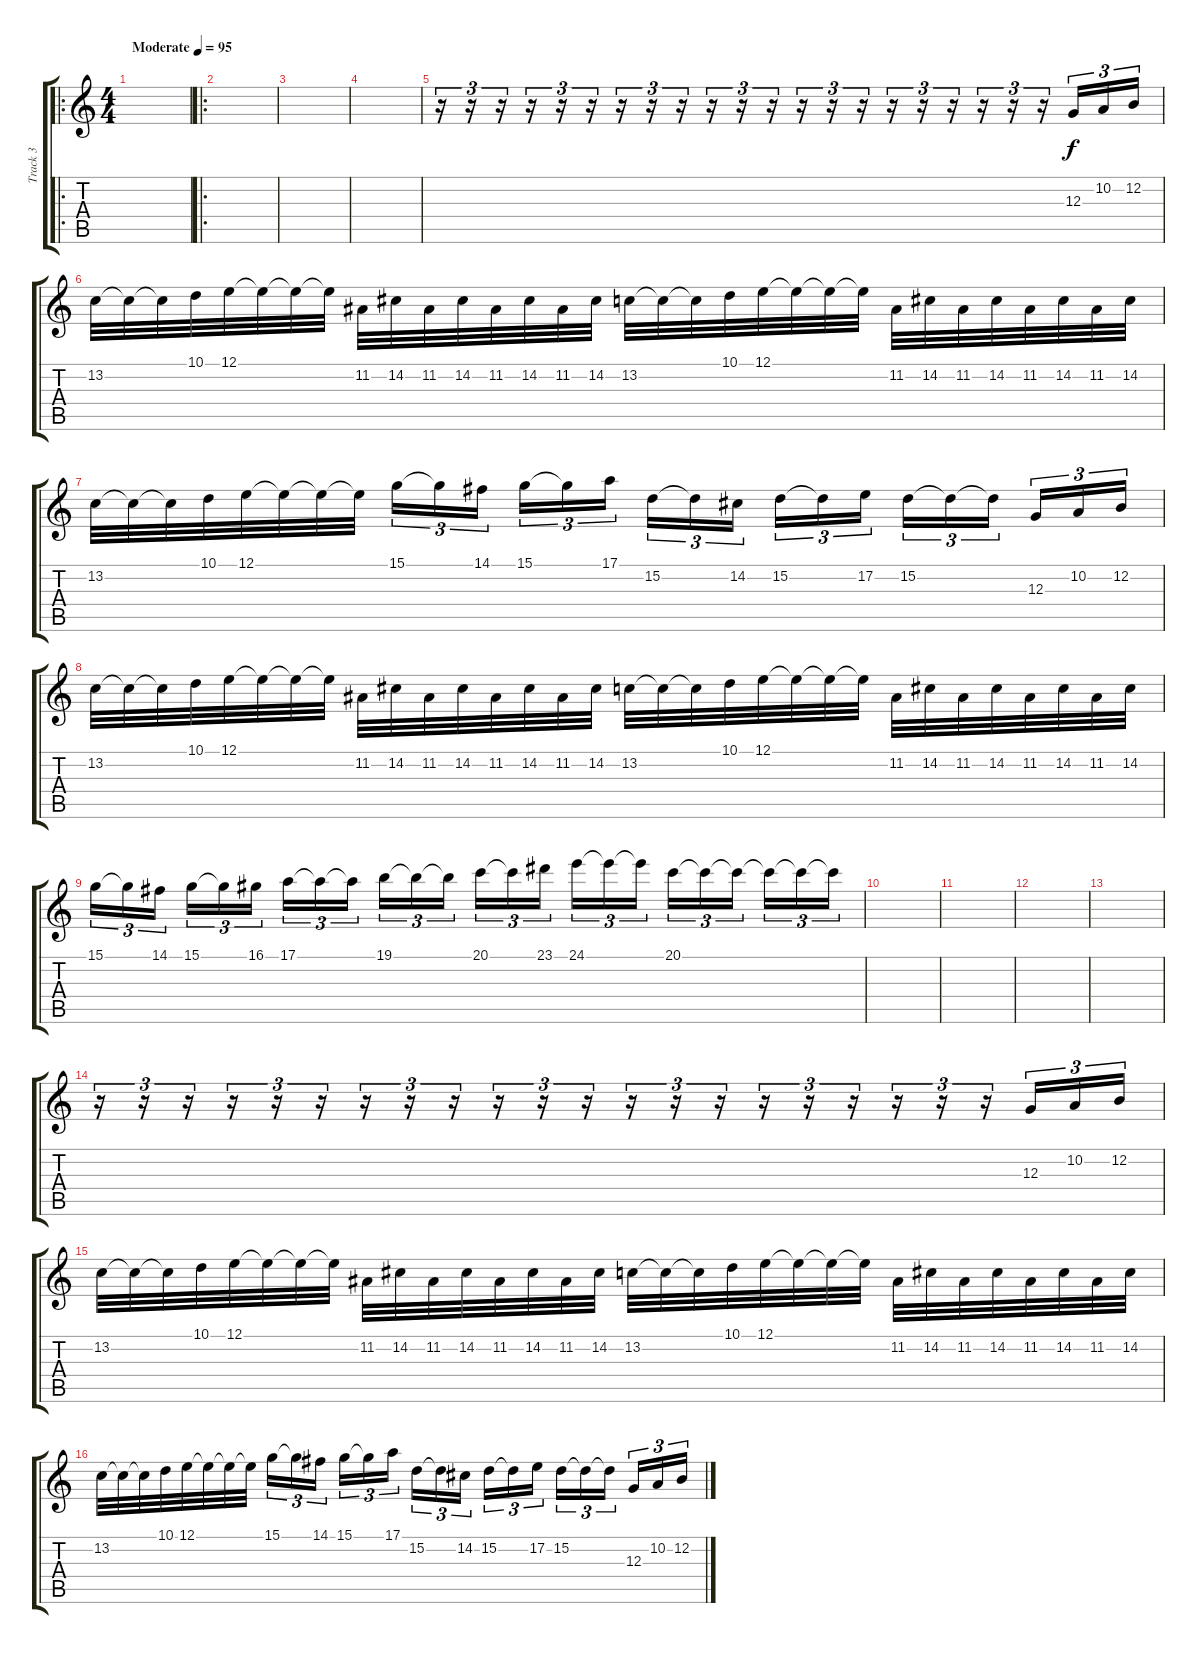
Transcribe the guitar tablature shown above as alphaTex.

\track ("Track 3" "Track 3") {instrument vibraphone}
\staff {score tabs}
\tuning (E4 B3 G3 D3 A2 E2) {hide}
\ro
\ts (4 4)
\tempo (95 "Moderate")
\clef g2
\ks c
|
\ro
|
|
|
r.16{tu (3 2)} r.16{tu (3 2)} r.16{tu (3 2)} r.16{tu (3 2)} r.16{tu (3 2)} r.16{tu (3 2)} r.16{tu (3 2)} r.16{tu (3 2)} r.16{tu (3 2)} r.16{tu (3 2)} r.16{tu (3 2)} r.16{tu (3 2)} r.16{tu (3 2)} r.16{tu (3 2)} r.16{tu (3 2)} r.16{tu (3 2)} r.16{tu (3 2)} r.16{tu (3 2)} r.16{tu (3 2)} r.16{tu (3 2)} r.16{tu (3 2)} 12.3.16{tu (3 2)} 10.2.16{tu (3 2)} 12.2.16{tu (3 2)} |
13.2.32 13.2{t}.32 13.2{t}.32 10.1.32 12.1.32 12.1{t}.32 12.1{t}.32 12.1{t}.32 11.2.32 14.2.32 11.2.32 14.2.32 11.2.32 14.2.32 11.2.32 14.2.32 13.2.32 13.2{t}.32 13.2{t}.32 10.1.32 12.1.32 12.1{t}.32 12.1{t}.32 12.1{t}.32 11.2.32 14.2.32 11.2.32 14.2.32 11.2.32 14.2.32 11.2.32 14.2.32 |
13.2.32 13.2{t}.32 13.2{t}.32 10.1.32 12.1.32 12.1{t}.32 12.1{t}.32 12.1{t}.32 15.1.16{tu (3 2)} 15.1{t}.16{tu (3 2)} 14.1.16{tu (3 2) beam splitsecondary} 15.1.16{tu (3 2)} 15.1{t}.16{tu (3 2)} 17.1.16{tu (3 2)} 15.2.16{tu (3 2)} 15.2{t}.16{tu (3 2)} 14.2.16{tu (3 2) beam splitsecondary} 15.2.16{tu (3 2)} 15.2{t}.16{tu (3 2)} 17.2.16{tu (3 2)} 15.2.16{tu (3 2)} 15.2{t}.16{tu (3 2)} 15.2{t}.16{tu (3 2) beam splitsecondary} 12.3.16{tu (3 2)} 10.2.16{tu (3 2)} 12.2.16{tu (3 2)} |
13.2.32 13.2{t}.32 13.2{t}.32 10.1.32 12.1.32 12.1{t}.32 12.1{t}.32 12.1{t}.32 11.2.32 14.2.32 11.2.32 14.2.32 11.2.32 14.2.32 11.2.32 14.2.32 13.2.32 13.2{t}.32 13.2{t}.32 10.1.32 12.1.32 12.1{t}.32 12.1{t}.32 12.1{t}.32 11.2.32 14.2.32 11.2.32 14.2.32 11.2.32 14.2.32 11.2.32 14.2.32 |
15.1.16{tu (3 2)} 15.1{t}.16{tu (3 2)} 14.1.16{tu (3 2) beam splitsecondary} 15.1.16{tu (3 2)} 15.1{t}.16{tu (3 2)} 16.1.16{tu (3 2)} 17.1.16{tu (3 2)} 17.1{t}.16{tu (3 2)} 17.1{t}.16{tu (3 2) beam splitsecondary} 19.1.16{tu (3 2)} 19.1{t}.16{tu (3 2)} 19.1{t}.16{tu (3 2)} 20.1.16{tu (3 2)} 20.1{t}.16{tu (3 2)} 23.1.16{tu (3 2) beam splitsecondary} 24.1.16{tu (3 2)} 24.1{t}.16{tu (3 2)} 24.1{t}.16{tu (3 2)} 20.1.16{tu (3 2)} 20.1{t}.16{tu (3 2)} 20.1{t}.16{tu (3 2) beam splitsecondary} 20.1{t}.16{tu (3 2)} 20.1{t}.16{tu (3 2)} 20.1{t}.16{tu (3 2)} |
|
|
|
|
r.16{tu (3 2)} r.16{tu (3 2)} r.16{tu (3 2)} r.16{tu (3 2)} r.16{tu (3 2)} r.16{tu (3 2)} r.16{tu (3 2)} r.16{tu (3 2)} r.16{tu (3 2)} r.16{tu (3 2)} r.16{tu (3 2)} r.16{tu (3 2)} r.16{tu (3 2)} r.16{tu (3 2)} r.16{tu (3 2)} r.16{tu (3 2)} r.16{tu (3 2)} r.16{tu (3 2)} r.16{tu (3 2)} r.16{tu (3 2)} r.16{tu (3 2)} 12.3.16{tu (3 2)} 10.2.16{tu (3 2)} 12.2.16{tu (3 2)} |
13.2.32 13.2{t}.32 13.2{t}.32 10.1.32 12.1.32 12.1{t}.32 12.1{t}.32 12.1{t}.32 11.2.32 14.2.32 11.2.32 14.2.32 11.2.32 14.2.32 11.2.32 14.2.32 13.2.32 13.2{t}.32 13.2{t}.32 10.1.32 12.1.32 12.1{t}.32 12.1{t}.32 12.1{t}.32 11.2.32 14.2.32 11.2.32 14.2.32 11.2.32 14.2.32 11.2.32 14.2.32 |
13.2.32 13.2{t}.32 13.2{t}.32 10.1.32 12.1.32 12.1{t}.32 12.1{t}.32 12.1{t}.32 15.1.16{tu (3 2)} 15.1{t}.16{tu (3 2)} 14.1.16{tu (3 2) beam splitsecondary} 15.1.16{tu (3 2)} 15.1{t}.16{tu (3 2)} 17.1.16{tu (3 2)} 15.2.16{tu (3 2)} 15.2{t}.16{tu (3 2)} 14.2.16{tu (3 2) beam splitsecondary} 15.2.16{tu (3 2)} 15.2{t}.16{tu (3 2)} 17.2.16{tu (3 2)} 15.2.16{tu (3 2)} 15.2{t}.16{tu (3 2)} 15.2{t}.16{tu (3 2) beam splitsecondary} 12.3.16{tu (3 2)} 10.2.16{tu (3 2)} 12.2.16{tu (3 2)}
